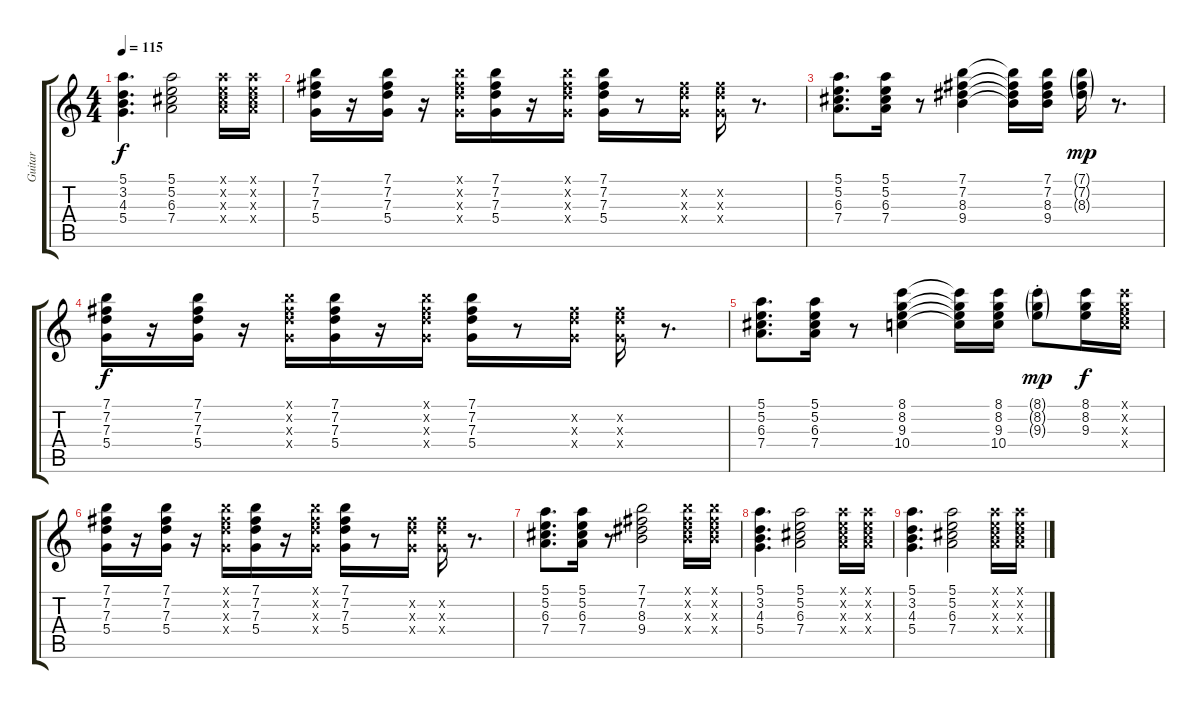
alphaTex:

\track ("Guitar" "Guitar") {instrument electricguitarclean}
\staff {score tabs}
\tuning (E4 B3 G3 D3 A2 E2) {hide}
\ts (4 4)
\tempo 115
\clef g2
\ks c
(5.1 3.2 4.3 5.4).4{d dy f} (5.1 5.2 6.3 7.4).2 (5.1{x} 5.2{x} 6.3{x} 7.4{x}).16 (5.1{x} 5.2{x} 6.3{x} 7.4{x}).16 |
(7.1 7.2 7.3 5.4).16 r.16 (7.1 7.2 7.3 5.4).16 r.16 (7.1{x} 7.2{x} 7.3{x} 5.4{x}).16 (7.1 7.2 7.3 5.4).16 r.16 (7.1{x} 7.2{x} 7.3{x} 5.4{x}).16 (7.1 7.2 7.3 5.4).16 r.8 (7.2{x} 7.3{x} 5.4{x}).16 (7.2{x} 7.3{x} 5.4{x}).16 r.8{d} |
(5.1 5.2 6.3 7.4).8{d} (5.1 5.2 6.3 7.4).16 r.8 (7.1 7.2 8.3 9.4).4 (7.1{t} 7.2{t} 8.3{t} 9.4{t}).16 (7.1 7.2 8.3 9.4).16 (7.1{g} 7.2{g} 8.3{g}).16{dy mp} r.8{d} |
(7.1 7.2 7.3 5.4).16{dy f} r.16 (7.1 7.2 7.3 5.4).16 r.16 (7.1{x} 7.2{x} 7.3{x} 5.4{x}).16 (7.1 7.2 7.3 5.4).16 r.16 (7.1{x} 7.2{x} 7.3{x} 5.4{x}).16 (7.1 7.2 7.3 5.4).16 r.8 (7.2{x} 7.3{x} 5.4{x}).16 (7.2{x} 7.3{x} 5.4{x}).16 r.8{d} |
(5.1 5.2 6.3 7.4).8{d} (5.1 5.2 6.3 7.4).16 r.8 (8.1 8.2 9.3 10.4).4 (8.1{t} 8.2{t} 9.3{t} 10.4{t}).16 (8.1 8.2 9.3 10.4).16 (8.1{g st} 8.2{g st} 9.3{g st}).8{dy mp} (8.1 8.2 9.3).16{dy f} (8.1{x} 8.2{x} 9.3{x} 10.4{x}).16 |
(7.1 7.2 7.3 5.4).16 r.16 (7.1 7.2 7.3 5.4).16 r.16 (7.1{x} 7.2{x} 7.3{x} 5.4{x}).16 (7.1 7.2 7.3 5.4).16 r.16 (7.1{x} 7.2{x} 7.3{x} 5.4{x}).16 (7.1 7.2 7.3 5.4).16 r.8 (7.2{x} 7.3{x} 5.4{x}).16 (7.2{x} 7.3{x} 5.4{x}).16 r.8{d} |
(5.1 5.2 6.3 7.4).8{d} (5.1 5.2 6.3 7.4).16 r.8 (7.1 7.2 8.3 9.4).2 (7.1{x} 7.2{x} 8.3{x} 9.4{x}).16 (7.1{x} 7.2{x} 8.3{x} 9.4{x}).16 |
(5.1 3.2 4.3 5.4).4{d} (5.1 5.2 6.3 7.4).2 (5.1{x} 5.2{x} 6.3{x} 7.4{x}).16 (5.1{x} 5.2{x} 6.3{x} 7.4{x}).16 |
(5.1 3.2 4.3 5.4).4{d} (5.1 5.2 6.3 7.4).2 (5.1{x} 5.2{x} 6.3{x} 7.4{x}).16 (5.1{x} 5.2{x} 6.3{x} 7.4{x}).16
